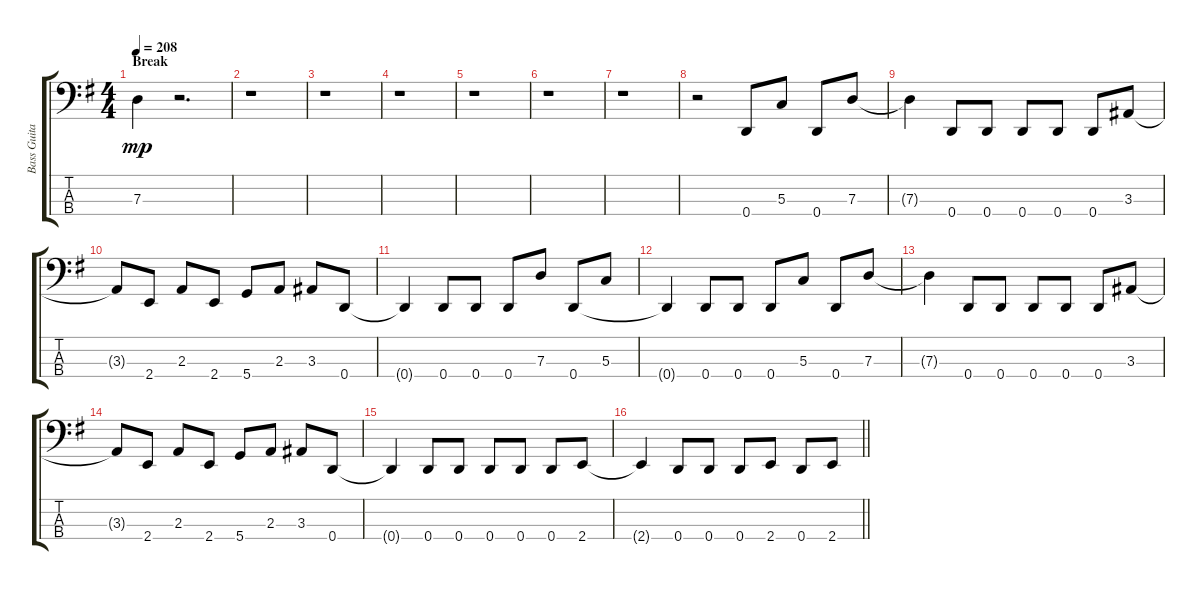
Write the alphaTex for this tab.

\track ("Bass Guitar" "Bass Guita") {instrument electricbassfinger}
\staff {score tabs}
\tuning (F2 C2 G1 D1) {hide}
\ts (4 4)
\section ("" "Break")
\tempo 208
\clef f4
\ks g
7.3.4{dy mp} r.2{d} |
r.1 |
r.1 |
r.1 |
r.1 |
r.1 |
r.1 |
r.2 0.4.8 5.3.8 0.4.8 7.3.8 |
7.3{t}.4 0.4.8 0.4.8 0.4.8 0.4.8 0.4.8 3.3.8 |
3.3{t}.8 2.4.8 2.3.8 2.4.8 5.4.8 2.3.8 3.3.8 0.4.8 |
0.4{t}.4 0.4.8 0.4.8 0.4.8 7.3.8 0.4.8 5.3.8 |
0.4{t}.4 0.4.8 0.4.8 0.4.8 5.3.8 0.4.8 7.3.8 |
7.3{t}.4 0.4.8 0.4.8 0.4.8 0.4.8 0.4.8 3.3.8 |
3.3{t}.8 2.4.8 2.3.8 2.4.8 5.4.8 2.3.8 3.3.8 0.4.8 |
0.4{t}.4 0.4.8 0.4.8 0.4.8 0.4.8 0.4.8 2.4.8 |
\barLineRight lightlight
2.4{t}.4 0.4.8 0.4.8 0.4.8 2.4.8 0.4.8 2.4.8
